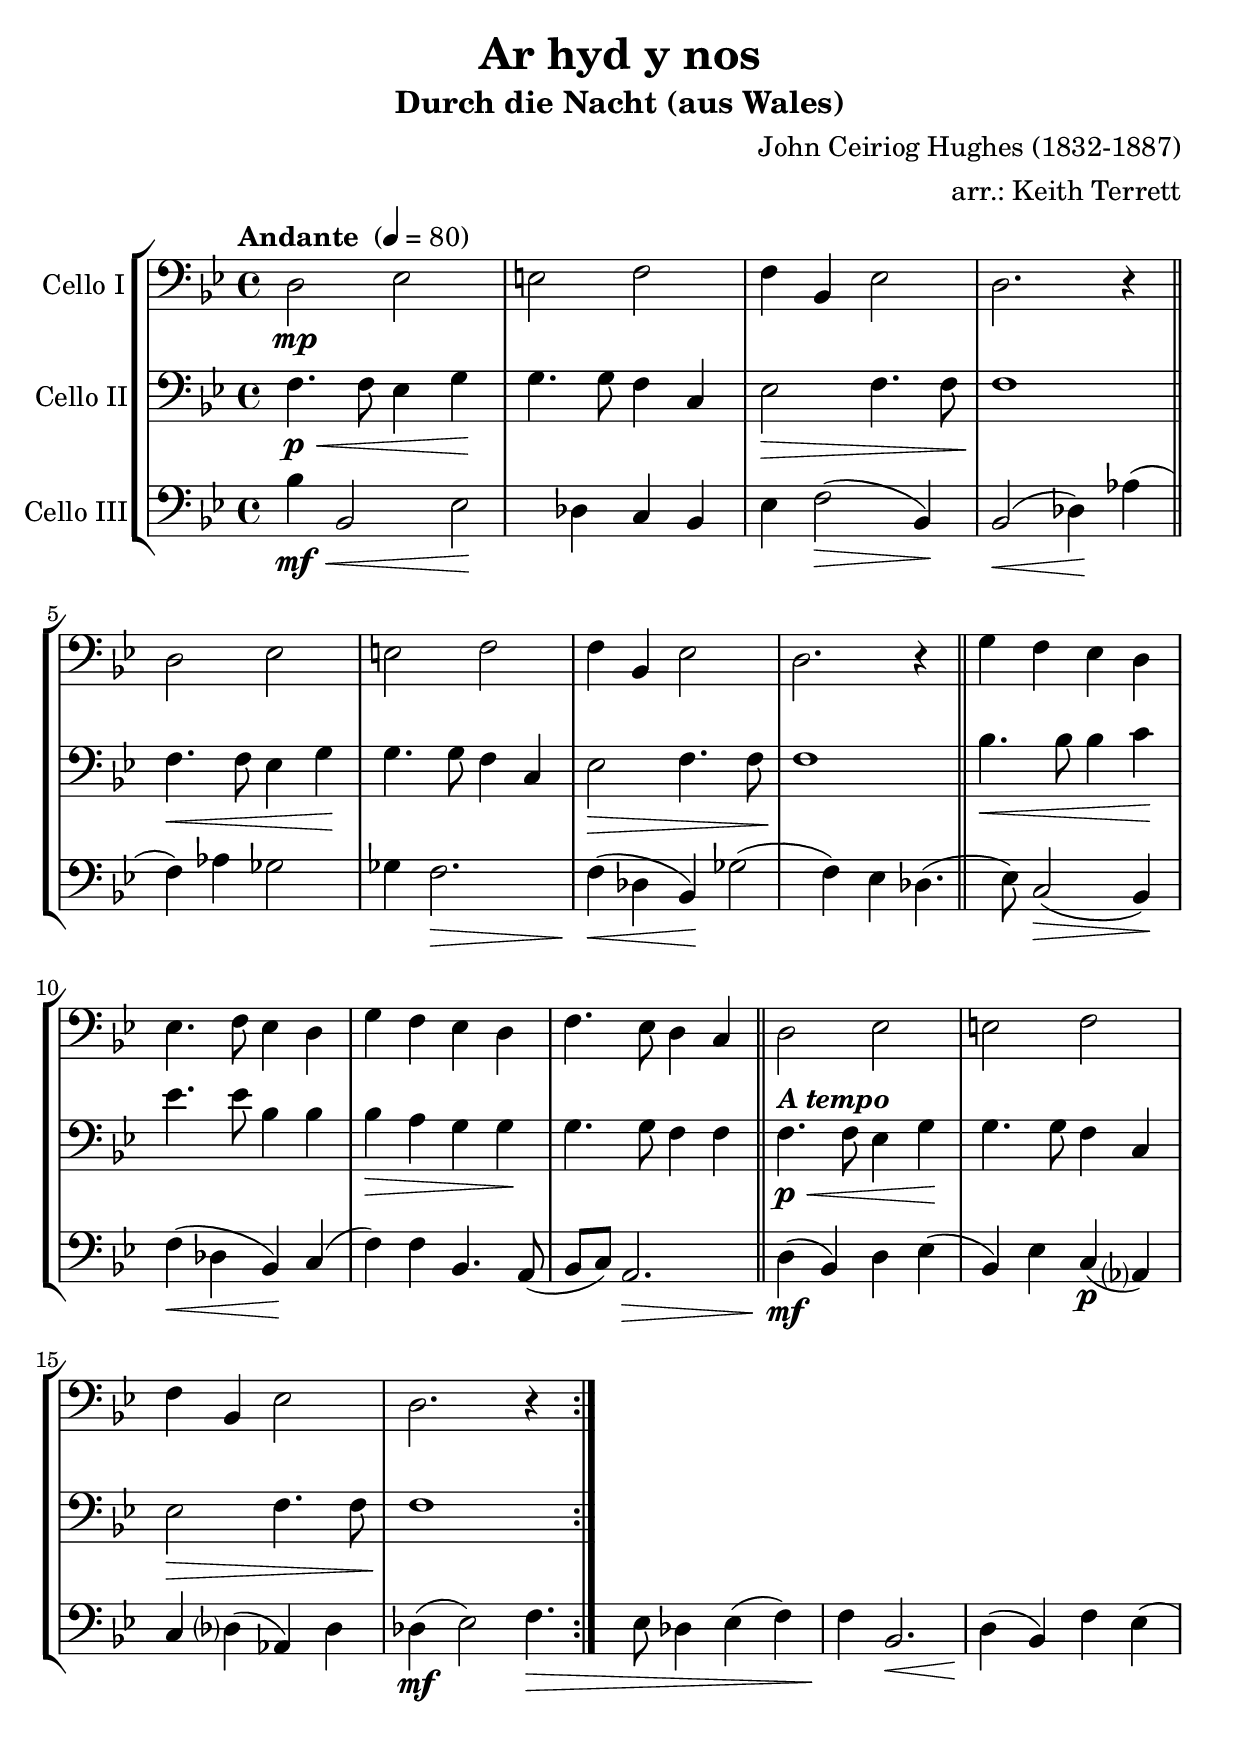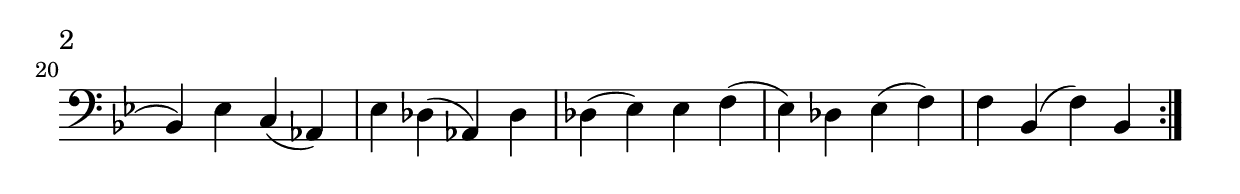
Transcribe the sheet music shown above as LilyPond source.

\version "2.14.2"
\include "deutsch.ly"

#(set-global-staff-size 24)

\header {
  title = "Ar hyd y nos"
  subtitle = "Durch die Nacht (aus Wales)"
  composer = "John Ceiriog Hughes (1832-1887)"
  arranger = "arr.: Keith Terrett"
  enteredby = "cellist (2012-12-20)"
}

voiceconsts = {
 \key g \major
 \time 4/4
 \clef "bass"
% \numericTimeSignature
 \compressFullBarRests
 \tempo "Andante " 4=80
}

%minstr = "harpsichord"
mihi = "clarinet"
%minstr = "accordion"
milo = "bassoon"

atem = \markup \bold \italic "A tempo"

\include "v1.ily"
vb = \relative c' {
  \voiceconsts

  \repeat volta 2 {
    d4.\p\< d8 c4 e\!
    e4. e8 d4 a
    c2\> d4. d8
    d1\! \bar "||"
    d4.\< d8 c4 e\!
    e4. e8 d4 a

    c2\> d4. d8
    d1\! \bar "||"
    g4.\< g8 g4 a\!
    c4. c8 g4 g
    g\> fis e e\!

    e4. e8 d4 d \bar "||"
    d4.^\atem\p\< d8 c4 e\!
    e4. e8 d4 a
    c2\> d4. d8
    d1\!
  }
}

\include "v3.ily"

music = \new StaffGroup <<
      \new Staff {
	\set Staff.midiInstrument = \mihi
	\set Staff.instrumentName = #"Cello I"
	\transpose g b, { \va }
      }

      \new Staff {
	\set Staff.midiInstrument = \milo
	\set Staff.instrumentName = #"Cello II"
	\transpose g b, { \vb }
      }

      \new Staff {
	\set Staff.midiInstrument = \milo
	\set Staff.instrumentName = #"Cello III"
	\transpose g b, { \vc }
      }
>>

\book {
  \score {
    \music
    \layout {}
  }

  \score {
    \unfoldRepeats \music

    \midi {
      \context {
        \Score
      }
    }
  }
}
